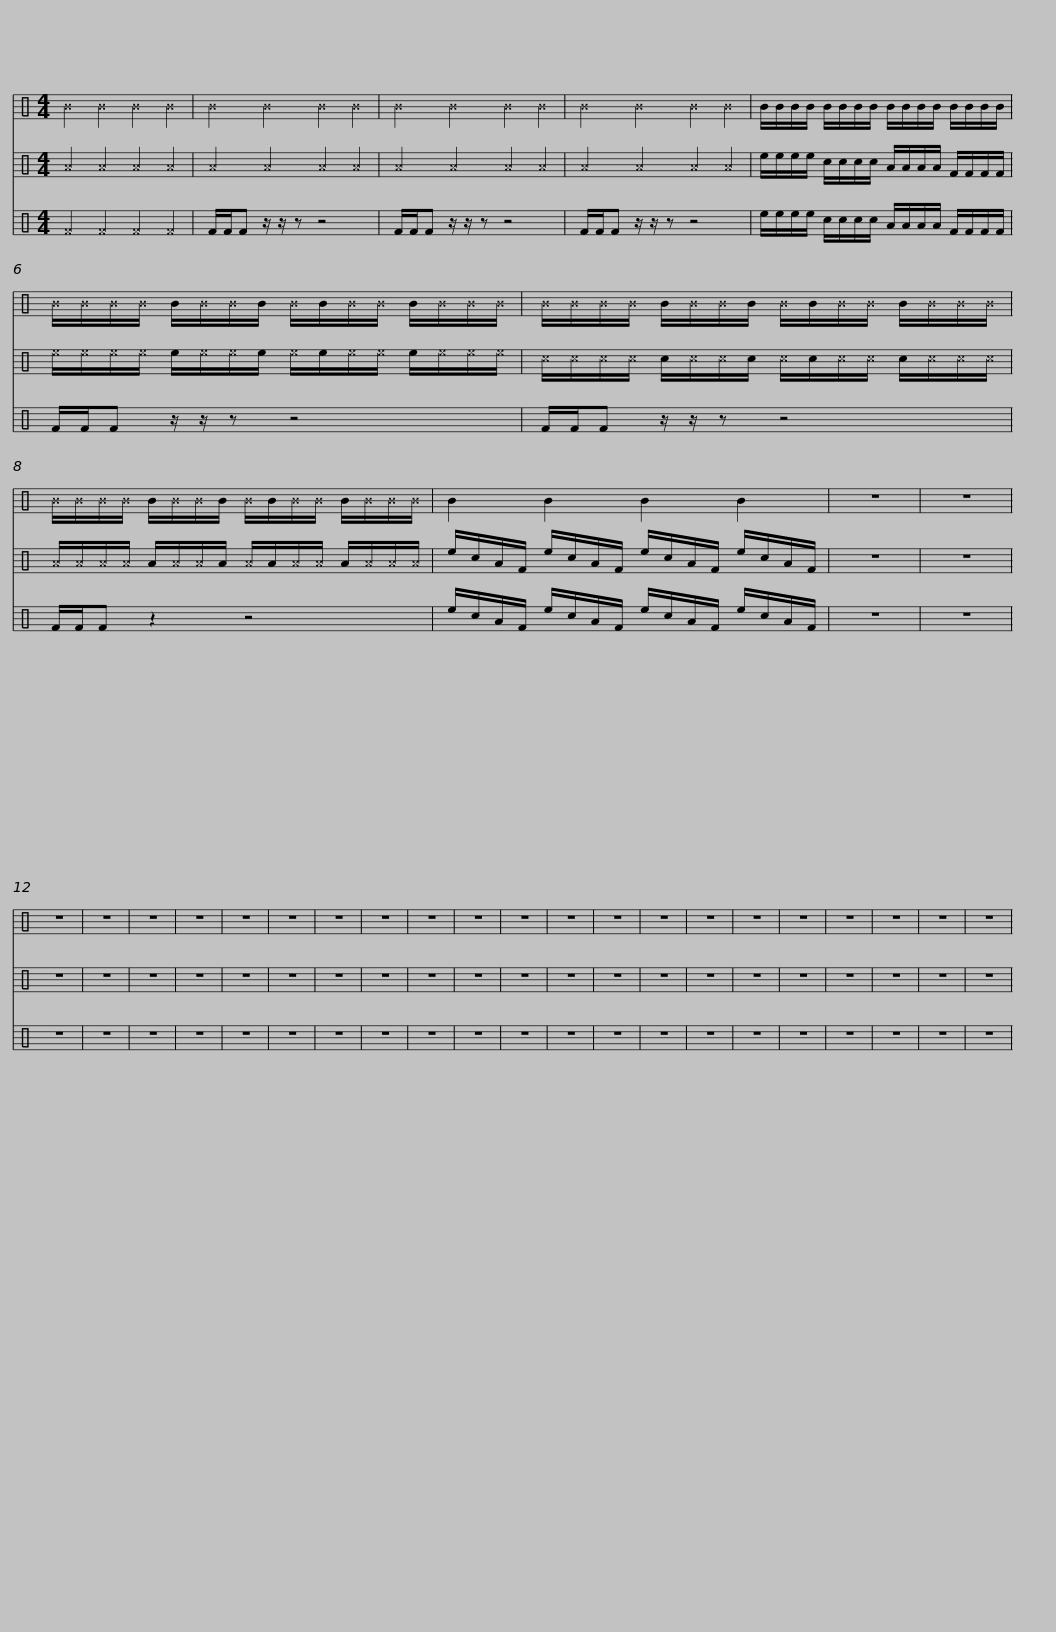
X:1
%%score 1 2 3
L:1/8
M:4/4
I:linebreak $
K:C
V:1 perc
K:none
V:2 perc
K:none
V:3 perc
K:none
V:1
 ^B2 ^B2 ^B2 ^B2 | ^B2 ^B2 ^B2 ^B2 | ^B2 ^B2 ^B2 ^B2 | ^B2 ^B2 ^B2 ^B2 |$ B/B/B/B/ B/B/B/B/ B/B/B/B/ B/B/B/B/ | %5
 ^B/^B/^B/^B/ B/^B/^B/B/ ^B/B/^B/^B/ B/^B/^B/^B/ | ^B/^B/^B/^B/ B/^B/^B/B/ ^B/B/^B/^B/ B/^B/^B/^B/ |$ ^B/^B/^B/^B/ B/^B/^B/B/ ^B/B/^B/^B/ B/^B/^B/^B/ | B2 B2 B2 B2 | z8 | %10
 z8 | z8 | z8 | z8 | z8 |$ %15
 z8 | z8 | z8 | z8 | z8 | %20
 z8 | z8 | z8 | z8 | z8 | %25
 z8 | z8 | z8 | z8 | z8 | %30
 z8 | z8 | %32
V:2
 ^A2 ^A2 ^A2 ^A2 | ^A2 ^A2 ^A2 ^A2 | ^A2 ^A2 ^A2 ^A2 | ^A2 ^A2 ^A2 ^A2 |$ e/e/e/e/ c/c/c/c/ A/A/A/A/ F/F/F/F/ | %5
 ^e/^e/^e/^e/ e/^e/^e/e/ ^e/e/^e/^e/ e/^e/^e/^e/ | ^c/^c/^c/^c/ c/^c/^c/c/ ^c/c/^c/^c/ c/^c/^c/^c/ |$ ^A/^A/^A/^A/ A/^A/^A/A/ ^A/A/^A/^A/ A/^A/^A/^A/ | e/c/A/F/ e/c/A/F/ e/c/A/F/ e/c/A/F/ | z8 | %10
 z8 | z8 | z8 | z8 | z8 |$ %15
 z8 | z8 | z8 | z8 | z8 | %20
 z8 | z8 | z8 | z8 | z8 | %25
 z8 | z8 | z8 | z8 | z8 | %30
 z8 | z8 | %32
V:3
 ^F2 ^F2 ^F2 ^F2 | F/F/F z/ z/ z z4 | F/F/F z/ z/ z z4 | F/F/F z/ z/ z z4 |$ e/e/e/e/ c/c/c/c/ A/A/A/A/ F/F/F/F/ | %5
 F/F/F z/ z/ z z4 | F/F/F z/ z/ z z4 |$ F/F/F z2 z4 | e/c/A/F/ e/c/A/F/ e/c/A/F/ e/c/A/F/ | z8 | %10
 z8 | z8 | z8 | z8 | z8 |$ %15
 z8 | z8 | z8 | z8 | z8 | %20
 z8 | z8 | z8 | z8 | z8 | %25
 z8 | z8 | z8 | z8 | z8 | %30
 z8 | z8 | %32
